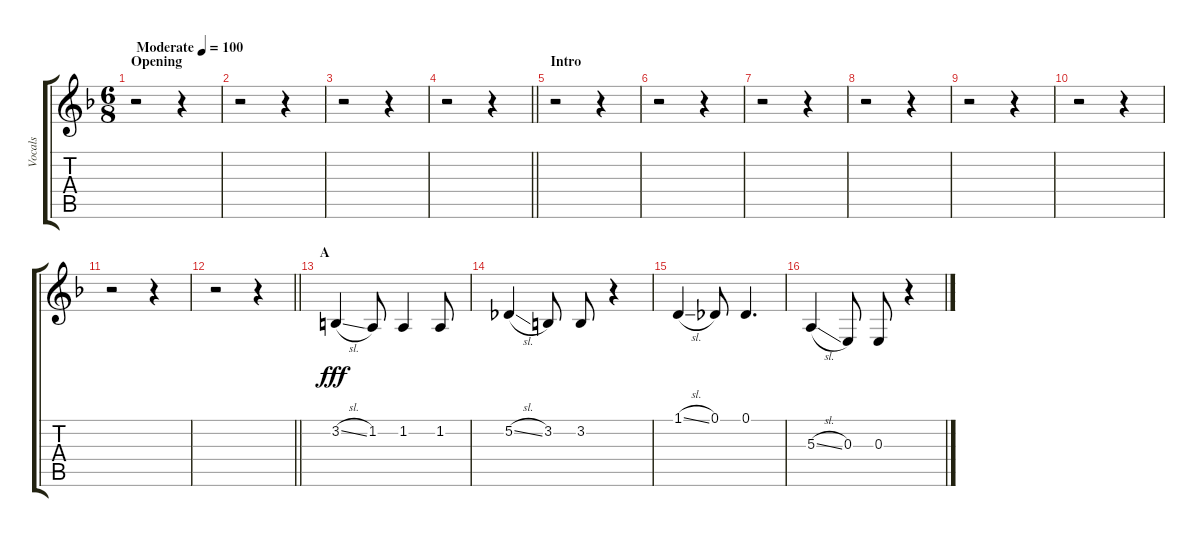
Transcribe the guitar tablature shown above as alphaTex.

\track ("Vocals" "Vocals") {instrument voiceoohs}
\staff {score tabs}
\tuning (Db4 Ab3 E3 B2 Gb2 B1) {hide}
\ts (6 8)
\section ("" "Opening")
\tempo (100 "Moderate")
\clef g2
\ks f
r.2{dy fff instrument voiceoohs} r.4 |
r.2 r.4 |
r.2 r.4 |
\barLineRight lightlight
r.2 r.4 |
\section ("" "Intro")
r.2 r.4 |
r.2 r.4 |
r.2 r.4 |
r.2 r.4 |
r.2 r.4 |
r.2 r.4 |
r.2 r.4 |
\barLineRight lightlight
r.2 r.4 |
\section ("" "A")
3.2{sl}.4 1.2.8 1.2.4 1.2.8 |
5.2{sl}.4 3.2.8 3.2.8 r.4 |
1.1{sl}.4 0.1.8 0.1.4{d} |
5.3{sl}.4 0.3.8 0.3.8 r.4
